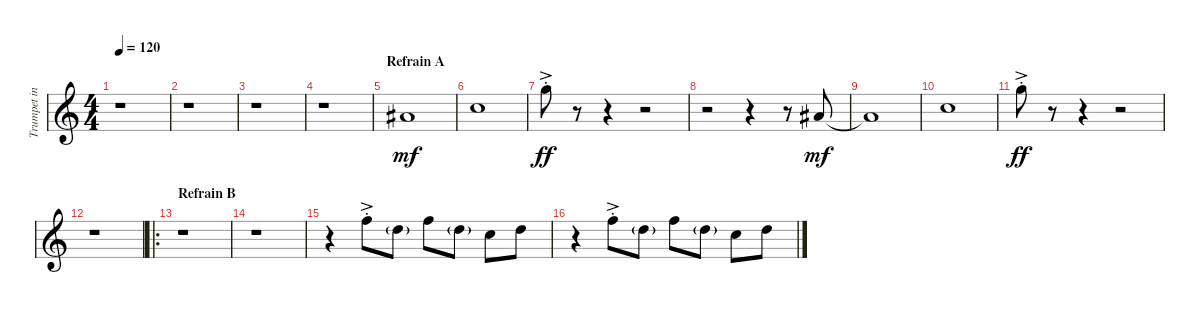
\track ("Trumpet in C" "Trumpet in") {instrument trumpet}
\staff {score}
\tuning (E4 B3 G3 D3 A2 E2 B1) {hide}
\ts (4 4)
\tempo 120
\clef g2
\ks c
r.1{dy mf} |
r.1 |
r.1 |
r.1 |
\section ("" "Refrain A")
6.1.1 |
8.1.1 |
15.1{ac st}.8{dy ff} r.8 r.4 r.2 |
r.2 r.4 r.8 6.1.8{dy mf} |
6.1{t}.1 |
8.1.1 |
15.1{ac st}.8{dy ff} r.8 r.4 r.2 |
r.1 |
\ro
\section ("" "Refrain B")
r.1 |
r.1 |
r.4 13.1{ac st}.8 10.1{g}.8 13.1.8 10.1{g}.8 8.1.8 10.1.8 |
r.4 13.1{ac st}.8 10.1{g}.8 13.1.8 10.1{g}.8 8.1.8 10.1.8
